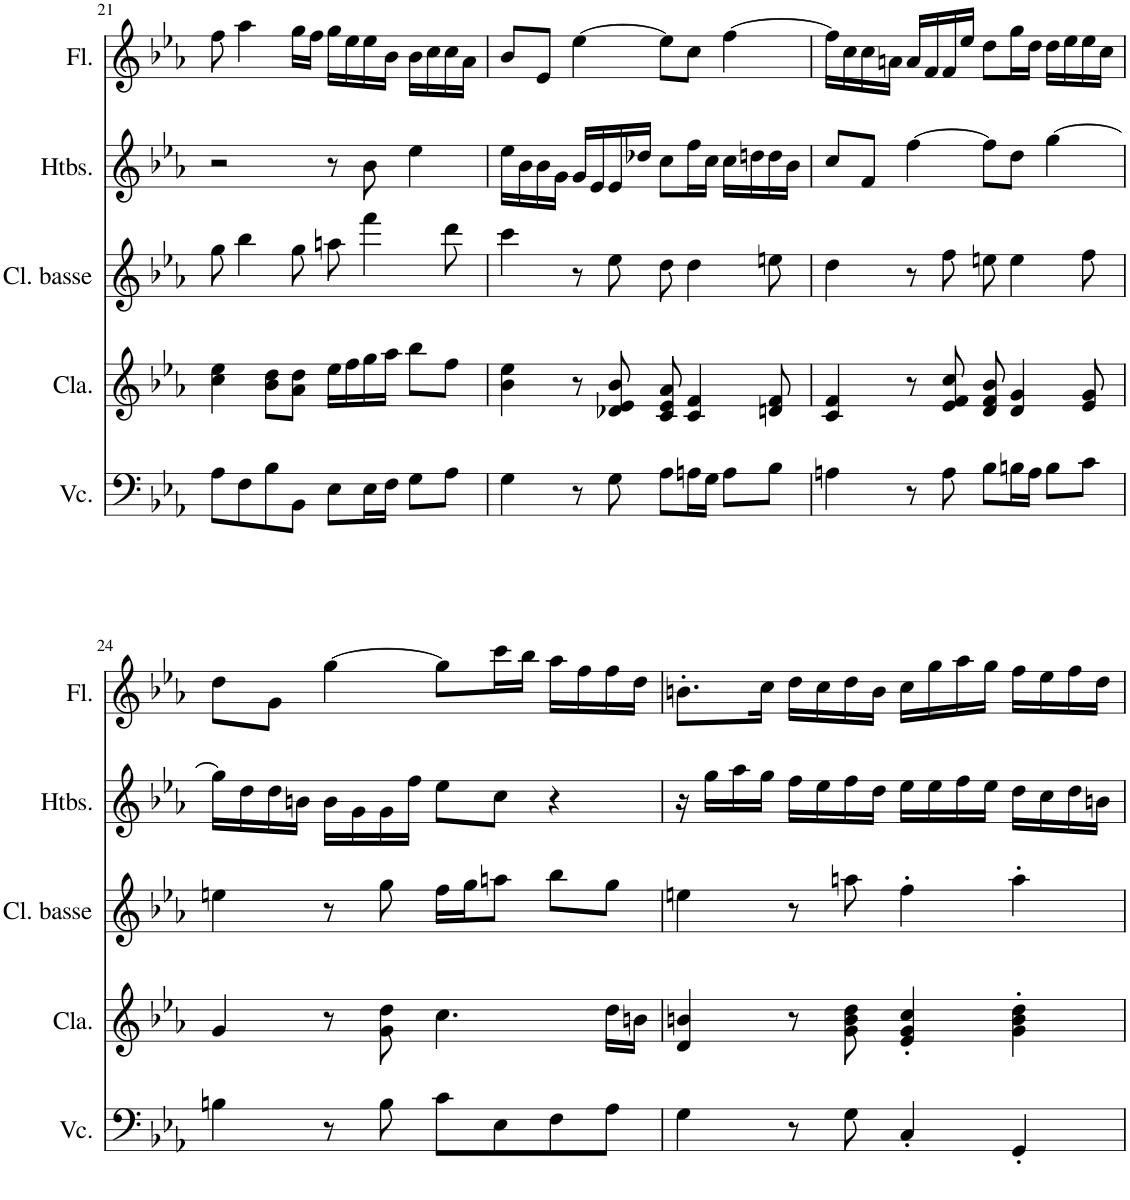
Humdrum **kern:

**kern	**kern	**kern	**kern	**kern
*part5	*part4	*part3	*part2	*part1
*staff5	*staff4	*staff3	*staff2	*staff1
*I"Violoncelle, Cello	*I"Clavecin, Basso Continuo	*I"Clarinette Basse, Clarinet	*I"Hautbois, Oboe	*I"Flûte, Flute
*I'Vc.	*I'Cla.	*I'Cl. basse	*I'Htbs.	*I'Fl.
!!LO:PB:g=z
*clefF4	*clefG2	*clefG2	*clefG2	*clefG2
*	*	*Trd8c14	*	*
*k[b-e-a-]	*k[b-e-a-]	*k[b-e-a-]	*k[b-e-a-]	*k[b-e-a-]
*M4/4	*M4/4	*M4/4	*M4/4	*M4/4
=21	=21	=21	=21	=21
8A-\L	4cc\ 4ee-\	8gg\	2r	8ff\
8F\	.	4bb-\	.	4aa-\
8B-\	8b-\ 8dd\L	.	.	.
8BB-\J	8a-\ 8dd\J	8gg\	.	16gg\LL
.	.	.	.	16ff\JJ
8E-\L	16ee-\LL	8aan\	8r	16gg\LL
.	16ff\	.	.	16ee-\
16E-\L	16gg\	4fff\	8b-\	16ee-\
16F\JJ	16aa-\JJ	.	.	16b-\JJ
8G\L	8bb-\L	.	4ee-\	16b-\LL
.	.	.	.	16cc\
8A-\J	8ff\J	8ddd\	.	16cc\
.	.	.	.	16a-\JJ
=22	=22	=22	=22	=22
4G\	4b-\ 4ee-\	4ccc\	16ee-\LL	8b-/L
.	.	.	16b-\	.
.	.	.	16b-\	8e-/J
.	.	.	16g\JJ	.
8r	8r	8r	16g/LL	[4ee-\
.	.	.	16e-/	.
8G\	8d-X/ 8e-/ 8b-/	8ee-\	16e-/	.
.	.	.	16dd-X/JJ	.
8A-\L	8c/ 8e-/ 8a-/	8dd\	8cc\L	8ee-\L]
16An\L	4c/ 4f/	4dd\	16ff\L	8cc\J
16G\JJ	.	.	16cc\JJ	.
8A\L	.	.	16cc\LL	[4ff\
.	.	.	16ddn\	.
8B-\J	8dn/ 8f/	8een\	16dd\	.
.	.	.	16b-\JJ	.
=23	=23	=23	=23	=23
4An\	4c/ 4f/	4dd\	8cc/L	16ff\LL]
.	.	.	.	16cc\
.	.	.	8f/J	16cc\
.	.	.	.	16an\JJ
8r	8r	8r	[4ff\	16a/LL
.	.	.	.	16f/
8A\	8e-/ 8f/ 8cc/	8ff\	.	16f/
.	.	.	.	16ee-/JJ
8B-\L	8d/ 8f/ 8b-/	8een\	8ff\L]	8dd\L
16Bn\L	4d/ 4g/	4ee\	8dd\J	16gg\L
16A\JJ	.	.	.	16dd\JJ
8B\L	.	.	[4gg\	16dd\LL
.	.	.	.	16ee-\
8c\J	8e-/ 8g/	8ff\	.	16ee-\
.	.	.	.	16cc\JJ
!!LO:LB:g=z
=24	=24	=24	=24	=24
4Bn\	4g/	4een\	16gg\LL]	8dd\L
.	.	.	16dd\	.
.	.	.	16dd\	8g\J
.	.	.	16bn\JJ	.
8r	8r	8r	16b\LL	[4gg\
.	.	.	16g\	.
8B\	8g\ 8dd\	8gg\	16g\	.
.	.	.	16ff\JJ	.
8c\L	4.cc\	16ff\LL	8ee-\L	8gg\L]
.	.	16gg\J	.	.
8E-\	.	8aan\J	8cc\J	16ccc\L
.	.	.	.	16bb-\JJ
8F\	.	8bb-\L	4r	16aa-\LL
.	.	.	.	16ff\
8A-\J	16dd\LL	8gg\J	.	16ff\
.	16bn\JJ	.	.	16dd\JJ
=25	=25	=25	=25	=25
4G\	4d/ 4bn/	4een\	16r	8.bn'\L
.	.	.	16gg\LL	.
.	.	.	16aa-\	.
.	.	.	16gg\JJ	16cc\Jk
8r	8r	8r	16ff\LL	16dd\LL
.	.	.	16ee-\	16cc\
8G\	8g\ 8b\ 8dd\	8aan\	16ff\	16dd\
.	.	.	16dd\JJ	16b\JJ
4C'/	4e-/' 4g/' 4cc/'	4ff'\	16ee-\LL	16cc\LL
.	.	.	16ee-\	16gg\
.	.	.	16ff\	16aa-\
.	.	.	16ee-\JJ	16gg\JJ
4GG'/	4g\' 4b\' 4dd\'	4aa'\	16dd\LL	16ff\LL
.	.	.	16cc\	16ee-\
.	.	.	16dd\	16ff\
.	.	.	16bn\JJ	16dd\JJ
=	=	=	=	=
*-	*-	*-	*-	*-
